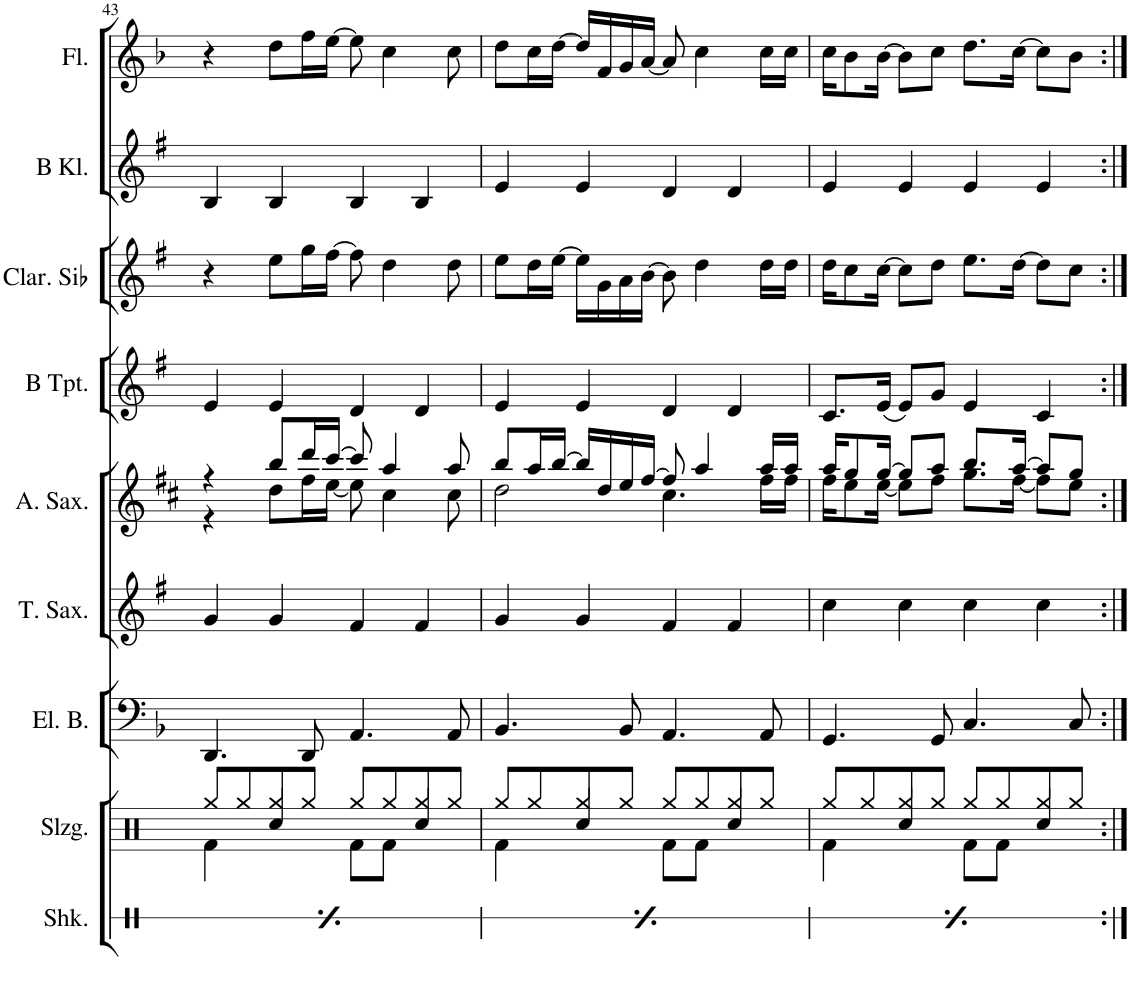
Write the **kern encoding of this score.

**kern	**kern	**kern	**kern	**kern	**kern	**kern	**kern	**kern
*part9	*part8	*part7	*part6	*part5	*part4	*part3	*part2	*part1
*staff9	*staff8	*staff7	*staff6	*staff5	*staff4	*staff3	*staff2	*staff1
*I"Shaker	*I"Schlagzeug	*I"Elektrischer Bass	*I"Tenor Saxophon	*I"Alt Saxophon	*I"B Trompete	*I"Clarinette en Sib	*I"B Klarinette	*I"Flöte
*I'Shk.	*I'Slzg.	*I'El. B.	*I'T. Sax.	*I'A. Sax.	*I'B Tpt.	*I'Clar. Sib	*I'B Kl.	*I'Fl.
!!LO:PB:g=z
*clefX	*clefX	*clefF4	*clefG2	*clefG2	*clefG2	*clefG2	*clefG2	*clefG2
*	*	*	*Trd8c14	*Trd5c9	*Trd1c2	*Trd1c2	*Trd1c2	*
*k[]	*k[]	*k[b-]	*k[f#]	*k[f#c#]	*k[f#]	*k[f#]	*k[f#]	*k[b-]
*M4/4	*M4/4	*M4/4	*M4/4	*M4/4	*M4/4	*M4/4	*M4/4	*M4/4
=43	=43	=43	=43	=43	=43	=43	=43	=43
*	*^	*	*	*^	*	*	*	*
16Re\LL	8Rgg/L	4Rf\	4.DD/	4g/	4r	4r	4e/	4r	4B/	4r
16Re\	.	.	.	.	.	.	.	.	.	.
16Re\	8Rgg/	.	.	.	.	.	.	.	.	.
16Re\JJ	.	.	.	.	.	.	.	.	.	.
16Re\LL	8Rgg/	4Rcc/	.	4g/	8bb/L	8dd\L	4e/	8ee\L	4B/	8dd\L
16Re\	.	.	.	.	.	.	.	.	.	.
16Re\	8Rgg/J	.	8DD/	.	16ddd/L	16ff#\L	.	16gg\L	.	16ff\L
16Re\JJ	.	.	.	.	[16ccc#/JJ	[16ee\JJ	.	[16ff#\JJ	.	[16ee\JJ
16Re\LL	8Rgg/L	8Rf\L	4.AA/	4f#/	8ccc#/]	8ee\]	4d/	8ff#\]	4B/	8ee\]
16Re\	.	.	.	.	.	.	.	.	.	.
16Re\	8Rgg/	8Rf\J	.	.	4aa/	4cc#\	.	4dd\	.	4cc\
16Re\JJ	.	.	.	.	.	.	.	.	.	.
16Re\LL	8Rgg/	4Rcc/	.	4f#/	.	.	4d/	.	4B/	.
16Re\	.	.	.	.	.	.	.	.	.	.
16Re\	8Rgg/J	.	8AA/	.	8aa/	8cc#\	.	8dd\	.	8cc\
16Re\JJ	.	.	.	.	.	.	.	.	.	.
=44	=44	=44	=44	=44	=44	=44	=44	=44	=44	=44
16Re\LL	8Rgg/L	4Rf\	4.BB-/	4g/	8bb/L	2dd\	4e/	8ee\L	4e/	8dd\L
16Re\	.	.	.	.	.	.	.	.	.	.
16Re\	8Rgg/	.	.	.	16aa/L	.	.	16dd\L	.	16cc\L
16Re\JJ	.	.	.	.	[16bb/JJ	.	.	[16ee\JJ	.	[16dd\JJ
16Re\LL	8Rgg/	4Rcc/	.	4g/	16bb/LL]	.	4e/	16ee\LL]	4e/	16dd/LL]
16Re\	.	.	.	.	16dd/	.	.	16g\	.	16f/
16Re\	8Rgg/J	.	8BB-/	.	16ee/	.	.	16a\	.	16g/
16Re\JJ	.	.	.	.	[16ff#/JJ	.	.	[16b\JJ	.	[16a/JJ
16Re\LL	8Rgg/L	8Rf\L	4.AA/	4f#/	8ff#/]	4.cc#\	4d/	8b\]	4d/	8a/]
16Re\	.	.	.	.	.	.	.	.	.	.
16Re\	8Rgg/	8Rf\J	.	.	4aa/	.	.	4dd\	.	4cc\
16Re\JJ	.	.	.	.	.	.	.	.	.	.
16Re\LL	8Rgg/	4Rcc/	.	4f#/	.	.	4d/	.	4d/	.
16Re\	.	.	.	.	.	.	.	.	.	.
16Re\	8Rgg/J	.	8AA/	.	16aa/LL	16ff#\LL	.	16dd\LL	.	16cc\LL
16Re\JJ	.	.	.	.	16aa/JJ	16ff#\JJ	.	16dd\JJ	.	16cc\JJ
=45	=45	=45	=45	=45	=45	=45	=45	=45	=45	=45
16Re\LL	8Rgg/L	4Rf\	4.GG/	4cc\	16aa/KL	16ff#\KL	8.c/L	16dd\KL	4e/	16cc\KL
16Re\	.	.	.	.	8gg/	8ee\	.	8cc\	.	8b-\
16Re\	8Rgg/	.	.	.	.	.	.	.	.	.
16Re\JJ	.	.	.	.	[16gg/Jk	[16ee\Jk	(16e/Jk	[16cc\Jk	.	[16b-\Jk
16Re\LL	8Rgg/	4Rcc/	.	4cc\	8gg/L]	8ee\L]	8e/L)	8cc\L]	4e/	8b-\L]
16Re\	.	.	.	.	.	.	.	.	.	.
16Re\	8Rgg/J	.	8GG/	.	8aa/J	8ff#\J	8g/J	8dd\J	.	8cc\J
16Re\JJ	.	.	.	.	.	.	.	.	.	.
16Re\LL	8Rgg/L	8Rf\L	4.C/	4cc\	8.bb/L	8.gg\L	4e/	8.ee\L	4e/	8.dd\L
16Re\	.	.	.	.	.	.	.	.	.	.
16Re\	8Rgg/	8Rf\J	.	.	.	.	.	.	.	.
16Re\JJ	.	.	.	.	[16aa/Jk	[16ff#\Jk	.	[16dd\Jk	.	[16cc\Jk
16Re\LL	8Rgg/	4Rcc/	.	4cc\	8aa/L]	8ff#\L]	4c/	8dd\L]	4e/	8cc\L]
16Re\	.	.	.	.	.	.	.	.	.	.
16Re\	8Rgg/J	.	8C/	.	8gg/J	8ee\J	.	8cc\J	.	8b-\J
16Re\JJ	.	.	.	.	.	.	.	.	.	.
*	*v	*v	*	*	*v	*v	*	*	*	*
=:|!	=:|!	=:|!	=:|!	=:|!	=:|!	=:|!	=:|!	=:|!
*-	*-	*-	*-	*-	*-	*-	*-	*-
